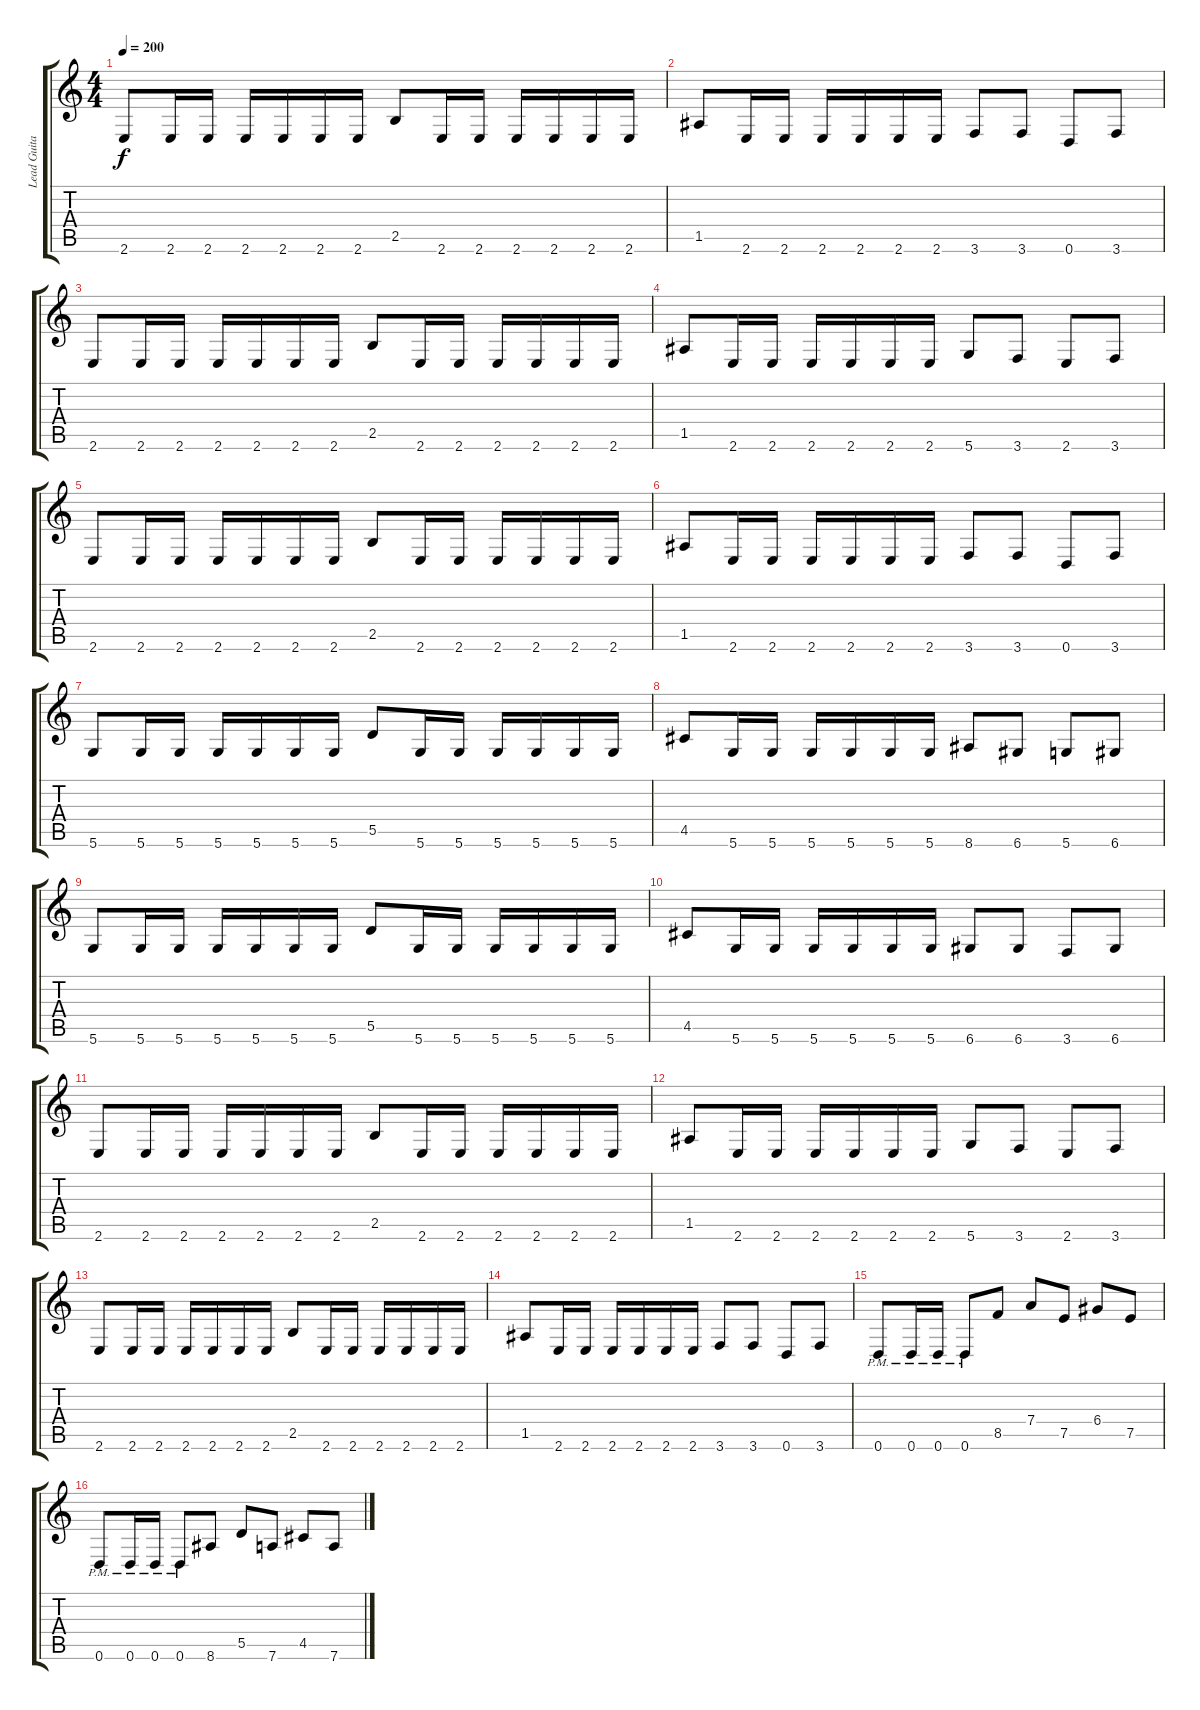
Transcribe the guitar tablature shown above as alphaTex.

\track ("Lead Guitar" "Lead Guita") {instrument distortionguitar}
\staff {score tabs}
\tuning (E4 B3 G3 D3 A2 D2) {hide}
\ts (4 4)
\tempo 200
\clef g2
\ks c
2.6.8{dy f} 2.6.16 2.6.16 2.6.16 2.6.16 2.6.16 2.6.16 2.5.8 2.6.16 2.6.16 2.6.16 2.6.16 2.6.16 2.6.16 |
1.5.8 2.6.16 2.6.16 2.6.16 2.6.16 2.6.16 2.6.16 3.6.8 3.6.8 0.6.8 3.6.8 |
2.6.8 2.6.16 2.6.16 2.6.16 2.6.16 2.6.16 2.6.16 2.5.8 2.6.16 2.6.16 2.6.16 2.6.16 2.6.16 2.6.16 |
1.5.8 2.6.16 2.6.16 2.6.16 2.6.16 2.6.16 2.6.16 5.6.8 3.6.8 2.6.8 3.6.8 |
2.6.8 2.6.16 2.6.16 2.6.16 2.6.16 2.6.16 2.6.16 2.5.8 2.6.16 2.6.16 2.6.16 2.6.16 2.6.16 2.6.16 |
1.5.8 2.6.16 2.6.16 2.6.16 2.6.16 2.6.16 2.6.16 3.6.8 3.6.8 0.6.8 3.6.8 |
5.6.8 5.6.16 5.6.16 5.6.16 5.6.16 5.6.16 5.6.16 5.5.8 5.6.16 5.6.16 5.6.16 5.6.16 5.6.16 5.6.16 |
4.5.8 5.6.16 5.6.16 5.6.16 5.6.16 5.6.16 5.6.16 8.6.8 6.6.8 5.6.8 6.6.8 |
5.6.8 5.6.16 5.6.16 5.6.16 5.6.16 5.6.16 5.6.16 5.5.8 5.6.16 5.6.16 5.6.16 5.6.16 5.6.16 5.6.16 |
4.5.8 5.6.16 5.6.16 5.6.16 5.6.16 5.6.16 5.6.16 6.6.8 6.6.8 3.6.8 6.6.8 |
2.6.8 2.6.16 2.6.16 2.6.16 2.6.16 2.6.16 2.6.16 2.5.8 2.6.16 2.6.16 2.6.16 2.6.16 2.6.16 2.6.16 |
1.5.8 2.6.16 2.6.16 2.6.16 2.6.16 2.6.16 2.6.16 5.6.8 3.6.8 2.6.8 3.6.8 |
2.6.8 2.6.16 2.6.16 2.6.16 2.6.16 2.6.16 2.6.16 2.5.8 2.6.16 2.6.16 2.6.16 2.6.16 2.6.16 2.6.16 |
1.5.8 2.6.16 2.6.16 2.6.16 2.6.16 2.6.16 2.6.16 3.6.8 3.6.8 0.6.8 3.6.8 |
0.6{pm}.8 0.6{pm}.16 0.6{pm}.16 0.6{pm}.8 8.5.8 7.4.8 7.5.8 6.4.8 7.5.8 |
0.6{pm}.8 0.6{pm}.16 0.6{pm}.16 0.6{pm}.8 8.6.8 5.5.8 7.6.8 4.5.8 7.6.8
